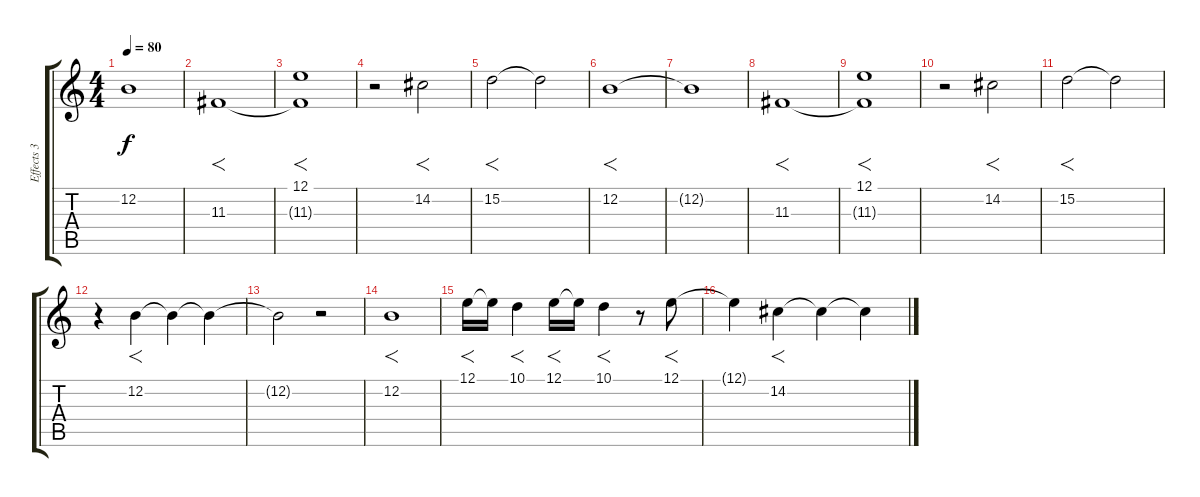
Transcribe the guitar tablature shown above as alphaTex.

\track ("Effects 3" "Effects 3") {instrument pad3polysynth}
\staff {score tabs}
\tuning (E4 B3 G3 D3 A2 E2) {hide}
\ts (4 4)
\tempo 80
\clef g2
\ks c
12.2{t}.1{dy f} |
11.3.1{f} |
(12.1 11.3{t}).1{f} |
r.2 14.2.2{f} |
15.2.2{f} 15.2{t}.2 |
12.2.1{f} |
12.2{t}.1 |
11.3.1{f} |
(12.1 11.3{t}).1{f} |
r.2 14.2.2{f} |
15.2.2{f} 15.2{t}.2 |
r.4 12.2.4{f} 12.2{t}.4 12.2{t}.4 |
12.2{t}.2 r.2 |
12.2.1{f} |
12.1.16{f} 12.1{t}.16 10.1.4{f} 12.1.16{f} 12.1{t}.16 10.1.4{f} r.8 12.1.8{f} |
12.1{t}.4 14.2.4{f} 14.2{t}.4 14.2{t}.4
